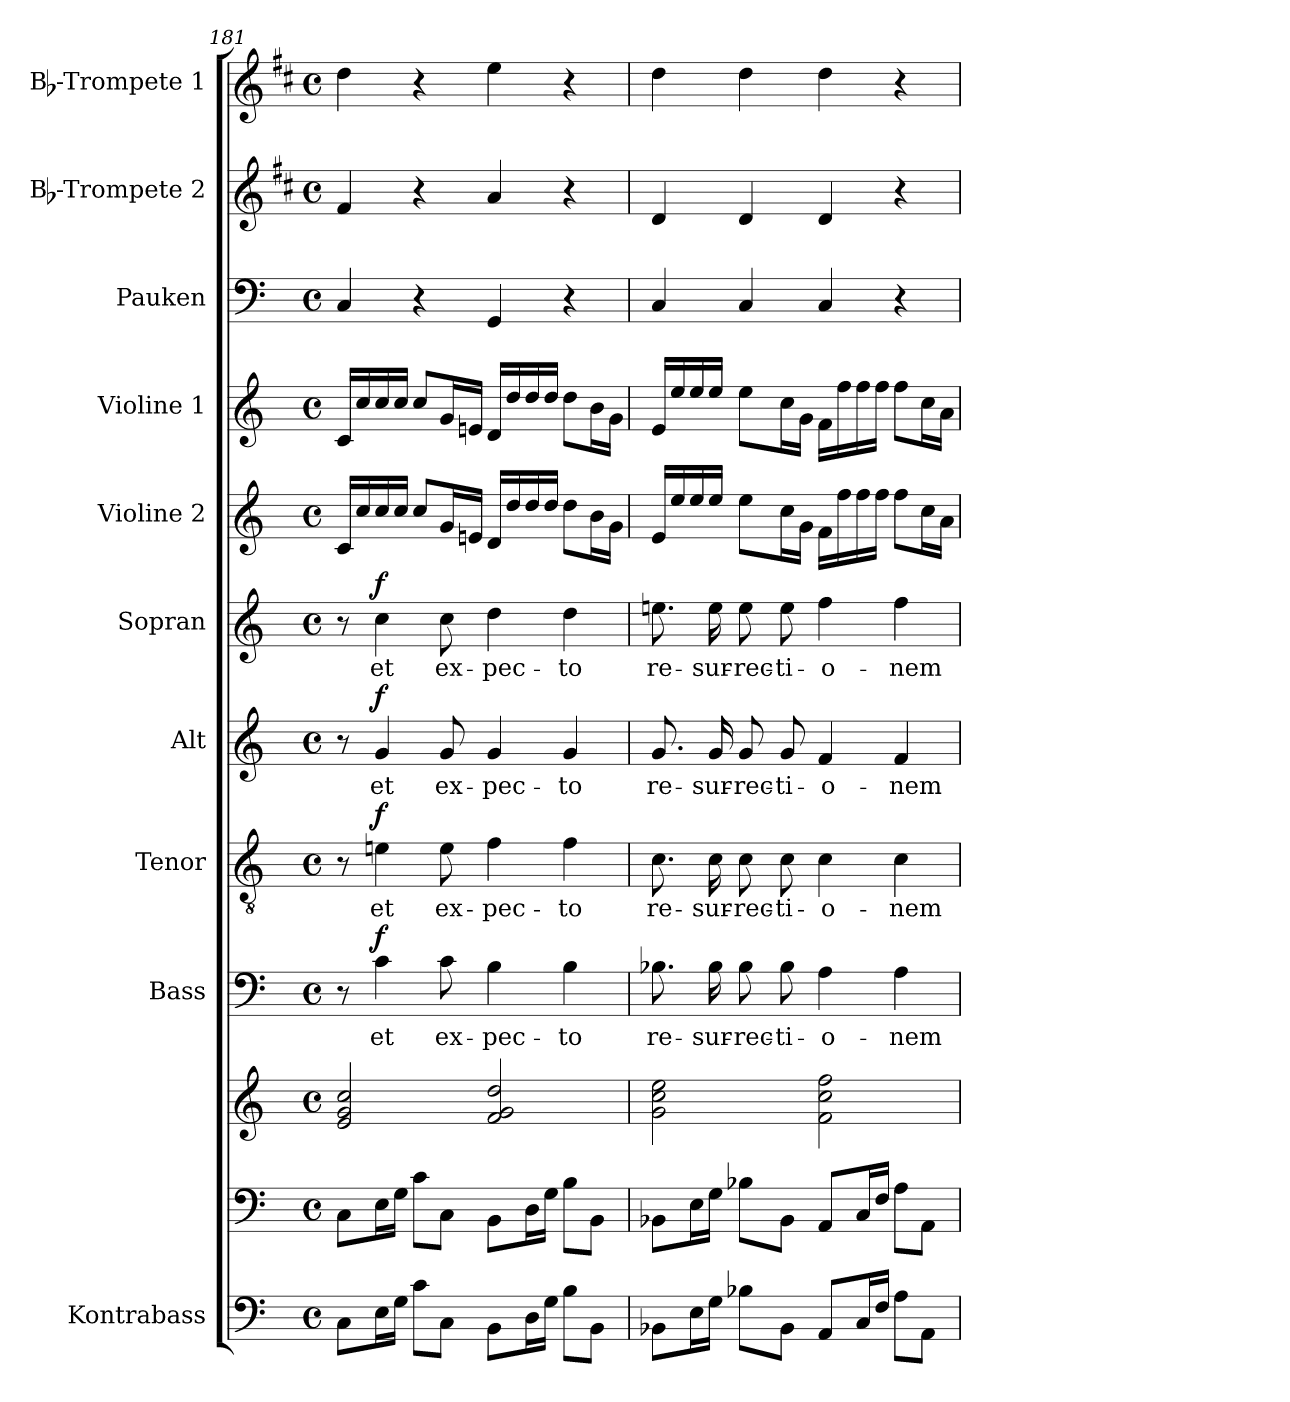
**kern	**kern	**kern	**kern	**text	**dynam	**kern	**text	**dynam	**kern	**text	**dynam	**kern	**text	**dynam	**kern	**kern	**kern	**kern	**kern
*part11	*part10	*part10	*part9	*part9	*part9	*part8	*part8	*part8	*part7	*part7	*part7	*part6	*part6	*part6	*part5	*part4	*part3	*part2	*part1
*staff12	*staff11	*staff10	*staff9	*staff9	*staff9	*staff8	*staff8	*staff8	*staff7	*staff7	*staff7	*staff6	*staff6	*staff6	*staff5	*staff4	*staff3	*staff2	*staff1
*I"Kontrabass	*	*	*I"Bass	*	*	*I"Tenor	*	*	*I"Alt	*	*	*I"Sopran	*	*	*I"Violine 2	*I"Violine 1	*I"Pauken	*I"Bb-Trompete 2	*I"Bb-Trompete 1
*I'Kb.	*	*	*I'B.	*	*	*I'T.	*	*	*I'A.	*	*	*I'S.	*	*	*I'Vl. 2	*I'Vl. 1	*I'Pk.	*I'Bb Trp. 2	*I'Bb Trp. 1
*clefF4	*clefF4	*clefG2	*clefF4	*	*	*clefGv2	*	*	*clefG2	*	*	*clefG2	*	*	*clefG2	*clefG2	*clefF4	*clefG2	*clefG2
*ITrd7c12	*	*	*	*	*	*	*	*	*	*	*	*	*	*	*	*	*	*ITrd1c2	*ITrd1c2
*k[]	*k[]	*k[]	*k[]	*	*	*k[]	*	*	*k[]	*	*	*k[]	*	*	*k[]	*k[]	*k[]	*k[]	*k[]
*C:	*C:	*C:	*C:	*	*	*C:	*	*	*C:	*	*	*C:	*	*	*C:	*C:	*C:	*C:	*C:
*M4/4	*M4/4	*M4/4	*M4/4	*	*	*M4/4	*	*	*M4/4	*	*	*M4/4	*	*	*M4/4	*M4/4	*M4/4	*M4/4	*M4/4
*met(c)	*met(c)	*met(c)	*met(c)	*	*	*met(c)	*	*	*met(c)	*	*	*met(c)	*	*	*met(c)	*met(c)	*met(c)	*met(c)	*met(c)
=181	=181	=181	=181	=181	=181	=181	=181	=181	=181	=181	=181	=181	=181	=181	=181	=181	=181	=181	=181
8CC\L	8C\L	2e/ 2g/ 2cc/	8r	.	.	8r	.	.	8r	.	.	8r	.	.	16c/LL	16c/LL	4C/	4e/	4cc\
.	.	.	.	.	.	.	.	.	.	.	.	.	.	.	16cc/	16cc/	.	.	.
!	!	!	!	!LO:LY:b	!LO:DY:a	!	!LO:LY:b	!LO:DY:a	!	!LO:LY:b	!LO:DY:a	!	!LO:LY:b	!LO:DY:a	!	!	!	!	!
16EE\L	16E\L	.	4c\	et	f	4en\	et	f	4g/	et	f	4cc\	et	f	16cc/	16cc/	.	.	.
16GG\JJ	16G\JJ	.	.	.	.	.	.	.	.	.	.	.	.	.	16cc/JJ	16cc/JJ	.	.	.
8C\L	8c\L	.	.	.	.	.	.	.	.	.	.	.	.	.	8cc/L	8cc/L	4r	4r	4r
!	!	!	!	!LO:LY:b	!	!	!LO:LY:b	!	!	!LO:LY:b	!	!	!LO:LY:b	!	!	!	!	!	!
8CC\J	8C\J	.	8c\	ex-	.	8e\	ex-	.	8g/	ex-	.	8cc\	ex-	.	16g/L	16g/L	.	.	.
.	.	.	.	.	.	.	.	.	.	.	.	.	.	.	16en/JJ	16en/JJ	.	.	.
!	!	!	!	!LO:LY:b	!	!	!LO:LY:b	!	!	!LO:LY:b	!	!	!LO:LY:b	!	!	!	!	!	!
8BBB\L	8BB\L	2f/ 2g/ 2dd/	4B\	-pec-	.	4f\	-pec-	.	4g/	-pec-	.	4dd\	-pec-	.	16d/LL	16d/LL	4GG/	4g/	4dd\
.	.	.	.	.	.	.	.	.	.	.	.	.	.	.	16dd/	16dd/	.	.	.
16DD\L	16D\L	.	.	.	.	.	.	.	.	.	.	.	.	.	16dd/	16dd/	.	.	.
16GG\JJ	16G\JJ	.	.	.	.	.	.	.	.	.	.	.	.	.	16dd/JJ	16dd/JJ	.	.	.
!	!	!	!	!LO:LY:b	!	!	!LO:LY:b	!	!	!LO:LY:b	!	!	!LO:LY:b	!	!	!	!	!	!
8BB\L	8B\L	.	4B\	-to	.	4f\	-to	.	4g/	-to	.	4dd\	-to	.	8dd\L	8dd\L	4r	4r	4r
8BBB\J	8BB\J	.	.	.	.	.	.	.	.	.	.	.	.	.	16b\L	16b\L	.	.	.
.	.	.	.	.	.	.	.	.	.	.	.	.	.	.	16g\JJ	16g\JJ	.	.	.
=182	=182	=182	=182	=182	=182	=182	=182	=182	=182	=182	=182	=182	=182	=182	=182	=182	=182	=182	=182
!	!	!	!	!LO:LY:b	!	!	!LO:LY:b	!	!	!LO:LY:b	!	!	!LO:LY:b	!	!	!	!	!	!
8BBB-X\L	8BB-X\L	2g\ 2cc\ 2ee\	8.B-X\	re-	.	8.c\	re-	.	8.g/	re-	.	8.een\	re-	.	16e/LL	16e/LL	4C/	4c/	4cc\
.	.	.	.	.	.	.	.	.	.	.	.	.	.	.	16ee/	16ee/	.	.	.
16EE\L	16E\L	.	.	.	.	.	.	.	.	.	.	.	.	.	16ee/	16ee/	.	.	.
!	!	!	!	!LO:LY:b	!	!	!LO:LY:b	!	!	!LO:LY:b	!	!	!LO:LY:b	!	!	!	!	!	!
16GG\JJ	16G\JJ	.	16B-\	-sur-	.	16c\	-sur-	.	16g/	-sur-	.	16ee\	-sur-	.	16ee/JJ	16ee/JJ	.	.	.
!	!	!	!	!LO:LY:b	!	!	!LO:LY:b	!	!	!LO:LY:b	!	!	!LO:LY:b	!	!	!	!	!	!
8BB-X\L	8B-X\L	.	8B-\	-rec-	.	8c\	-rec-	.	8g/	-rec-	.	8ee\	-rec-	.	8ee\L	8ee\L	4C/	4c/	4cc\
!	!	!	!	!LO:LY:b	!	!	!LO:LY:b	!	!	!LO:LY:b	!	!	!LO:LY:b	!	!	!	!	!	!
8BBB-\J	8BB-\J	.	8B-\	-ti-	.	8c\	-ti-	.	8g/	-ti-	.	8ee\	-ti-	.	16cc\L	16cc\L	.	.	.
.	.	.	.	.	.	.	.	.	.	.	.	.	.	.	16g\JJ	16g\JJ	.	.	.
!	!	!	!	!LO:LY:b	!	!	!LO:LY:b	!	!	!LO:LY:b	!	!	!LO:LY:b	!	!	!	!	!	!
8AAA/L	8AA/L	2f\ 2cc\ 2ff\	4A\	-o-	.	4c\	-o-	.	4f/	-o-	.	4ff\	-o-	.	16f\LL	16f\LL	4C/	4c/	4cc\
.	.	.	.	.	.	.	.	.	.	.	.	.	.	.	16ff\	16ff\	.	.	.
16CC/L	16C/L	.	.	.	.	.	.	.	.	.	.	.	.	.	16ff\	16ff\	.	.	.
16FF/JJ	16F/JJ	.	.	.	.	.	.	.	.	.	.	.	.	.	16ff\JJ	16ff\JJ	.	.	.
!	!	!	!	!LO:LY:b	!	!	!LO:LY:b	!	!	!LO:LY:b	!	!	!LO:LY:b	!	!	!	!	!	!
8AA\L	8A\L	.	4A\	-nem	.	4c\	-nem	.	4f/	-nem	.	4ff\	-nem	.	8ff\L	8ff\L	4r	4r	4r
8AAA\J	8AA\J	.	.	.	.	.	.	.	.	.	.	.	.	.	16cc\L	16cc\L	.	.	.
.	.	.	.	.	.	.	.	.	.	.	.	.	.	.	16a\JJ	16a\JJ	.	.	.
=	=	=	=	=	=	=	=	=	=	=	=	=	=	=	=	=	=	=	=
*-	*-	*-	*-	*-	*-	*-	*-	*-	*-	*-	*-	*-	*-	*-	*-	*-	*-	*-	*-
